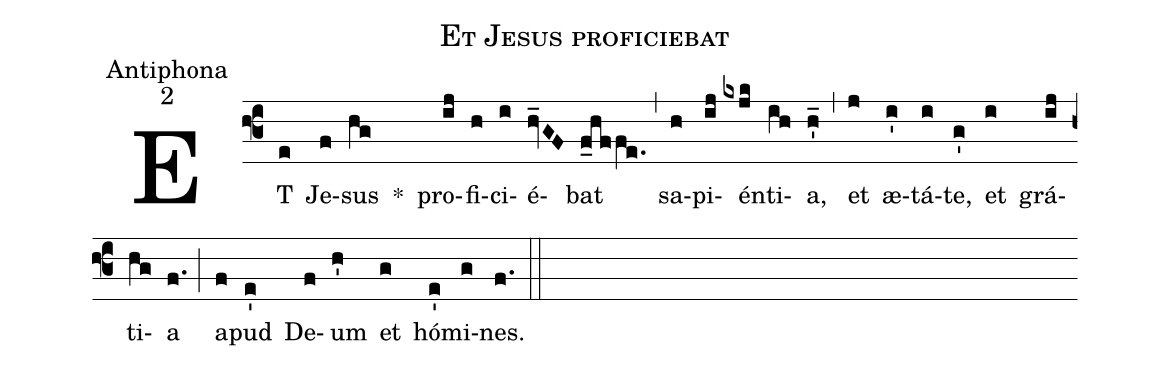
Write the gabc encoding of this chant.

name:Et Jesus proficiebat;
office-part:Antiphona;
mode:2;
%%
(f3) ET(e) Je(f)sus(hg) *() pro(ij)fi(h)ci(i)é(hv_GF)bat(f_hffe.) (,) sa(h)pi(ij)én(kxjk)ti(ih)a,(h'_) (,) et(j) æ(i')tá(i)te,(g') et(i) grá(ij)ti(hg)a(f.) (;) a(f)pud(e') De(f)um(h') et(g) hó(e')mi(g)nes.(f.) (::)

%<eu>E(h) u(h) o(h) u(g) a(e) e.</eu>(f.) (::)
